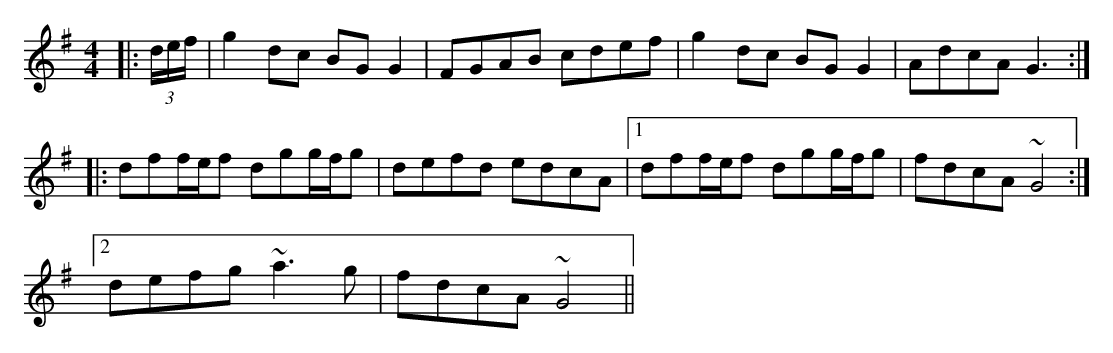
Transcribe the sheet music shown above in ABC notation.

X:1
M:4/4
K:G
|:(3d/e/f/|g2dc BGG2|FGAB cdef|g2dc BGG2|AdcA G3:|
|:dff/e/f dgg/f/g|defd edcA|1 dff/e/f dgg/f/g|fdcA ~G4:|
[2 defg ~a3g|fdcA ~G4||
